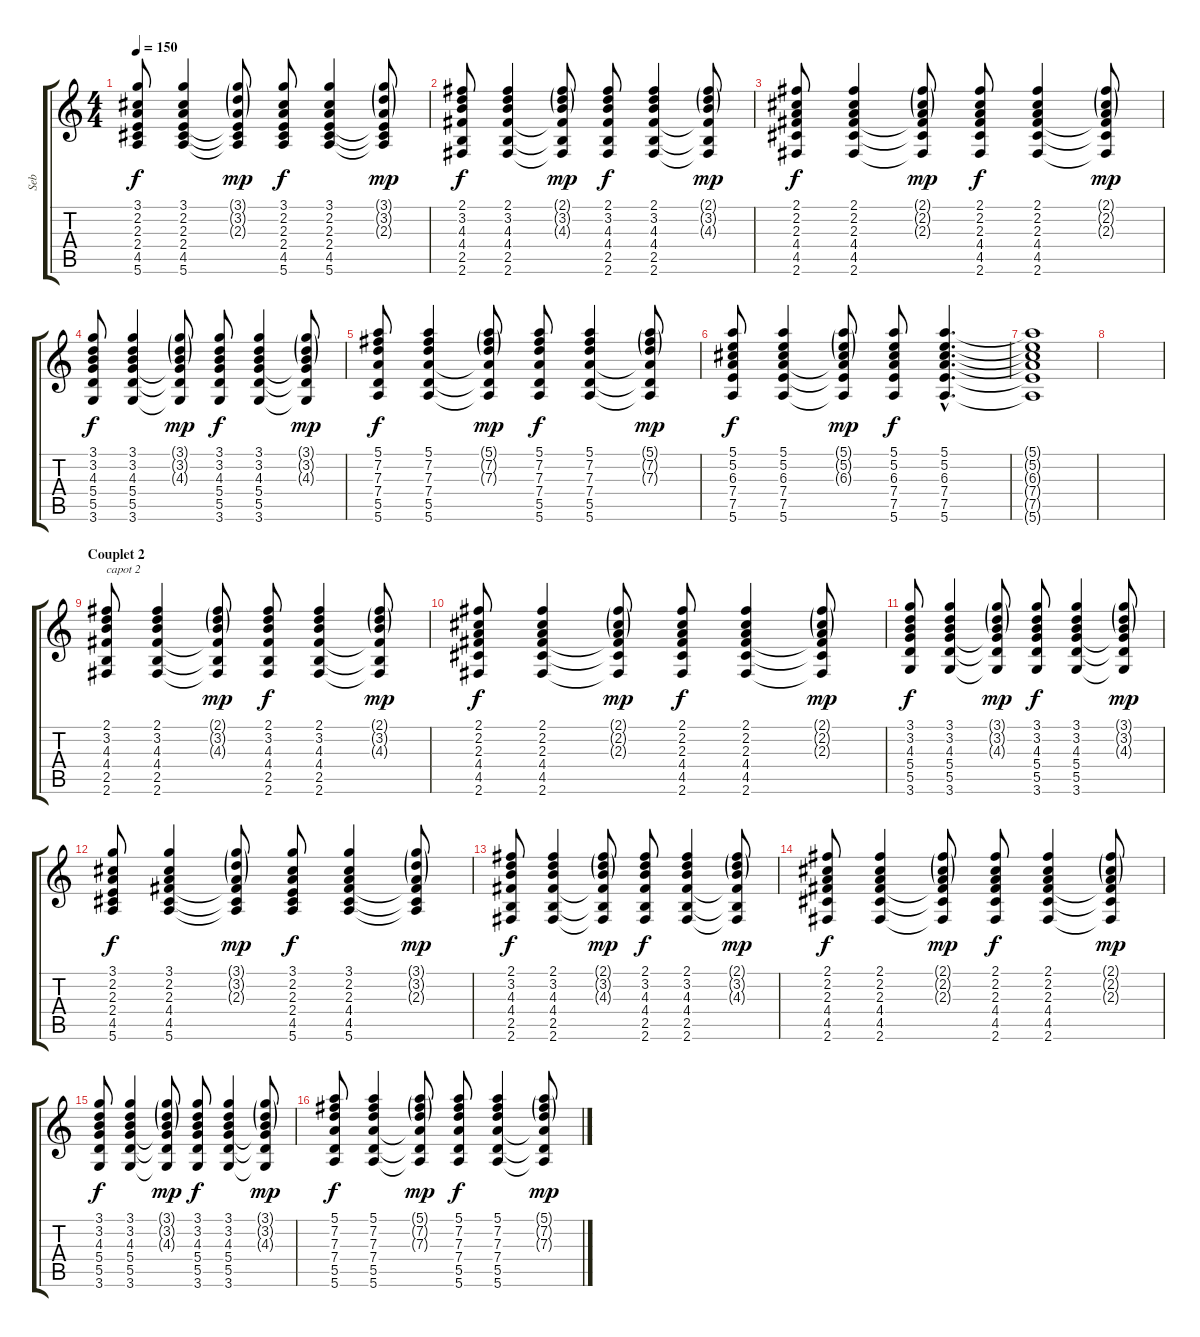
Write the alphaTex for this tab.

\track ("Seb" "Seb") {instrument acousticguitarnylon}
\staff {score tabs}
\tuning (E4 B3 G3 D3 A2 E2) {hide}
\ts (4 4)
\tempo 150
\clef g2
\ks c
(3.1 2.2 2.3 2.4 4.5 5.6).8{dy f} (3.1 2.2 2.3 2.4 4.5 5.6).4 (3.1{g} 3.2{g} 2.3{g} 2.4{t} 4.5{t} 5.6{t}).8{dy mp} (3.1 2.2 2.3 2.4 4.5 5.6).8{dy f} (3.1 2.2 2.3 2.4 4.5 5.6).4 (3.1{g} 3.2{g} 2.3{g} 2.4{t} 4.5{t} 5.6{t}).8{dy mp} |
(2.1 3.2 4.3 4.4 2.5 2.6).8{dy f} (2.1 3.2 4.3 4.4 2.5 2.6).4 (2.1{g} 3.2{g} 4.3{g} 4.4{t} 2.5{t} 2.6{t}).8{dy mp} (2.1 3.2 4.3 4.4 2.5 2.6).8{dy f} (2.1 3.2 4.3 4.4 2.5 2.6).4 (2.1{g} 3.2{g} 4.3{g} 4.4{t} 2.5{t} 2.6{t}).8{dy mp} |
(2.1 2.2 2.3 4.4 4.5 2.6).8{dy f} (2.1 2.2 2.3 4.4 4.5 2.6).4 (2.1{g} 2.2{g} 2.3{g} 4.4{t} 4.5{t} 2.6{t}).8{dy mp} (2.1 2.2 2.3 4.4 4.5 2.6).8{dy f} (2.1 2.2 2.3 4.4 4.5 2.6).4 (2.1{g} 2.2{g} 2.3{g} 4.4{t} 4.5{t} 2.6{t}).8{dy mp} |
(3.1 3.2 4.3 5.4 5.5 3.6).8{dy f} (3.1 3.2 4.3 5.4 5.5 3.6).4 (3.1{g} 3.2{g} 4.3{g} 5.4{t} 5.5{t} 3.6{t}).8{dy mp} (3.1 3.2 4.3 5.4 5.5 3.6).8{dy f} (3.1 3.2 4.3 5.4 5.5 3.6).4 (3.1{g} 3.2{g} 4.3{g} 5.4{t} 5.5{t} 3.6{t}).8{dy mp} |
(5.1 7.2 7.3 7.4 5.5 5.6).8{dy f} (5.1 7.2 7.3 7.4 5.5 5.6).4 (5.1{g} 7.2{g} 7.3{g} 7.4{t} 5.5{t} 5.6{t}).8{dy mp} (5.1 7.2 7.3 7.4 5.5 5.6).8{dy f} (5.1 7.2 7.3 7.4 5.5 5.6).4 (5.1{g} 7.2{g} 7.3{g} 7.4{t} 5.5{t} 5.6{t}).8{dy mp} |
(5.1 5.2 6.3 7.4 7.5 5.6).8{dy f} (5.1 5.2 6.3 7.4 7.5 5.6).4 (5.1{g} 5.2{g} 6.3{g} 7.4{t} 7.5{t} 5.6{t}).8{dy mp} (5.1 5.2 6.3 7.4 7.5 5.6).8{dy f} (5.1{hac} 5.2{hac} 6.3{hac} 7.4{hac} 7.5{hac} 5.6{hac}).4{d} |
(5.1{t} 5.2{t} 6.3{t} 7.4{t} 7.5{t} 5.6{t}).1 |
|
\section ("" "Couplet 2")
(2.1 3.2 4.3 4.4 2.5 2.6).8{txt "capot 2"} (2.1 3.2 4.3 4.4 2.5 2.6).4 (2.1{g} 3.2{g} 4.3{g} 4.4{t} 2.5{t} 2.6{t}).8{dy mp} (2.1 3.2 4.3 4.4 2.5 2.6).8{dy f} (2.1 3.2 4.3 4.4 2.5 2.6).4 (2.1{g} 3.2{g} 4.3{g} 4.4{t} 2.5{t} 2.6{t}).8{dy mp} |
(2.1 2.2 2.3 4.4 4.5 2.6).8{dy f} (2.1 2.2 2.3 4.4 4.5 2.6).4 (2.1{g} 2.2{g} 2.3{g} 4.4{t} 4.5{t} 2.6{t}).8{dy mp} (2.1 2.2 2.3 4.4 4.5 2.6).8{dy f} (2.1 2.2 2.3 4.4 4.5 2.6).4 (2.1{g} 2.2{g} 2.3{g} 4.4{t} 4.5{t} 2.6{t}).8{dy mp} |
(3.1 3.2 4.3 5.4 5.5 3.6).8{dy f} (3.1 3.2 4.3 5.4 5.5 3.6).4 (3.1{g} 3.2{g} 4.3{g} 5.4{t} 5.5{t} 3.6{t}).8{dy mp} (3.1 3.2 4.3 5.4 5.5 3.6).8{dy f} (3.1 3.2 4.3 5.4 5.5 3.6).4 (3.1{g} 3.2{g} 4.3{g} 5.4{t} 5.5{t} 3.6{t}).8{dy mp} |
(3.1 2.2 2.3 2.4 4.5 5.6).8{dy f} (3.1 2.2 2.3 4.4 4.5 5.6).4 (3.1{g} 3.2{g} 2.3{g} 4.4{t} 4.5{t} 5.6{t}).8{dy mp} (3.1 2.2 2.3 2.4 4.5 5.6).8{dy f} (3.1 2.2 2.3 4.4 4.5 5.6).4 (3.1{g} 3.2{g} 2.3{g} 4.4{t} 4.5{t} 5.6{t}).8{dy mp} |
(2.1 3.2 4.3 4.4 2.5 2.6).8{dy f} (2.1 3.2 4.3 4.4 2.5 2.6).4 (2.1{g} 3.2{g} 4.3{g} 4.4{t} 2.5{t} 2.6{t}).8{dy mp} (2.1 3.2 4.3 4.4 2.5 2.6).8{dy f} (2.1 3.2 4.3 4.4 2.5 2.6).4 (2.1{g} 3.2{g} 4.3{g} 4.4{t} 2.5{t} 2.6{t}).8{dy mp} |
(2.1 2.2 2.3 4.4 4.5 2.6).8{dy f} (2.1 2.2 2.3 4.4 4.5 2.6).4 (2.1{g} 2.2{g} 2.3{g} 4.4{t} 4.5{t} 2.6{t}).8{dy mp} (2.1 2.2 2.3 4.4 4.5 2.6).8{dy f} (2.1 2.2 2.3 4.4 4.5 2.6).4 (2.1{g} 2.2{g} 2.3{g} 4.4{t} 4.5{t} 2.6{t}).8{dy mp} |
(3.1 3.2 4.3 5.4 5.5 3.6).8{dy f} (3.1 3.2 4.3 5.4 5.5 3.6).4 (3.1{g} 3.2{g} 4.3{g} 5.4{t} 5.5{t} 3.6{t}).8{dy mp} (3.1 3.2 4.3 5.4 5.5 3.6).8{dy f} (3.1 3.2 4.3 5.4 5.5 3.6).4 (3.1{g} 3.2{g} 4.3{g} 5.4{t} 5.5{t} 3.6{t}).8{dy mp} |
(5.1 7.2 7.3 7.4 5.5 5.6).8{dy f} (5.1 7.2 7.3 7.4 5.5 5.6).4 (5.1{g} 7.2{g} 7.3{g} 7.4{t} 5.5{t} 5.6{t}).8{dy mp} (5.1 7.2 7.3 7.4 5.5 5.6).8{dy f} (5.1 7.2 7.3 7.4 5.5 5.6).4 (5.1{g} 7.2{g} 7.3{g} 7.4{t} 5.5{t} 5.6{t}).8{dy mp}
